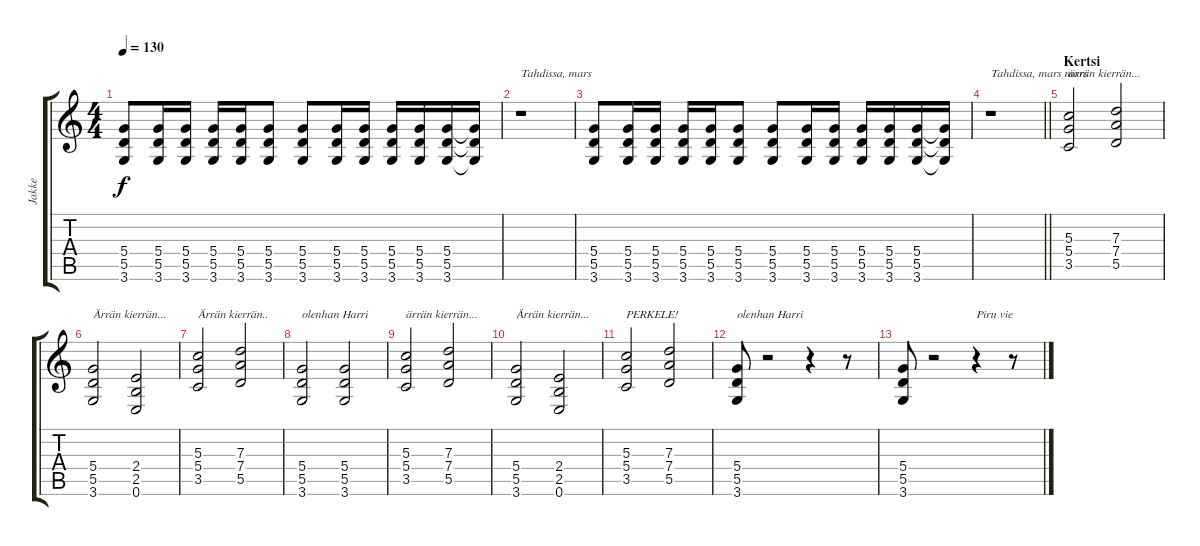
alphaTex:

\track ("Jakke" "Jakke") {instrument overdrivenguitar}
\staff {score tabs}
\tuning (E4 B3 G3 D3 A2 E2) {hide}
\ts (4 4)
\tempo 130
\clef g2
\ks c
(5.4 5.5 3.6).8{dy f} (5.4 5.5 3.6).16 (5.4 5.5 3.6).16 (5.4 5.5 3.6).16 (5.4 5.5 3.6).16 (5.4 5.5 3.6).8 (5.4 5.5 3.6).8 (5.4 5.5 3.6).16 (5.4 5.5 3.6).16 (5.4 5.5 3.6).16 (5.4 5.5 3.6).16 (5.4 5.5 3.6).16 (5.4{t} 5.5{t} 3.6{t}).16 |
r.1{txt "Tahdissa, mars"} |
(5.4 5.5 3.6).8 (5.4 5.5 3.6).16 (5.4 5.5 3.6).16 (5.4 5.5 3.6).16 (5.4 5.5 3.6).16 (5.4 5.5 3.6).8 (5.4 5.5 3.6).8 (5.4 5.5 3.6).16 (5.4 5.5 3.6).16 (5.4 5.5 3.6).16 (5.4 5.5 3.6).16 (5.4 5.5 3.6).16 (5.4{t} 5.5{t} 3.6{t}).16 |
\barLineRight lightlight
r.1{txt "Tahdissa, mars mars"} |
\section ("" "Kertsi")
(5.3 5.4 3.5).2{txt "ärrän kierrän..."} (7.3 7.4 5.5).2 |
(5.4 5.5 3.6).2{txt "Ärrän kierrän..."} (2.4 2.5 0.6).2 |
(5.3 5.4 3.5).2{txt "Ärrän kierrän.."} (7.3 7.4 5.5).2 |
(5.4 5.5 3.6).2{txt "olenhan Harri"} (5.4 5.5 3.6).2 |
(5.3 5.4 3.5).2{txt "ärrän kierrän..."} (7.3 7.4 5.5).2 |
(5.4 5.5 3.6).2{txt "Ärrän kierrän..."} (2.4 2.5 0.6).2 |
(5.3 5.4 3.5).2{txt "PERKELE!"} (7.3 7.4 5.5).2 |
(5.4 5.5 3.6).8{txt "olenhan Harri"} r.2 r.4 r.8 |
(5.4 5.5 3.6).8 r.2 r.4{txt "Piru vie"} r.8
